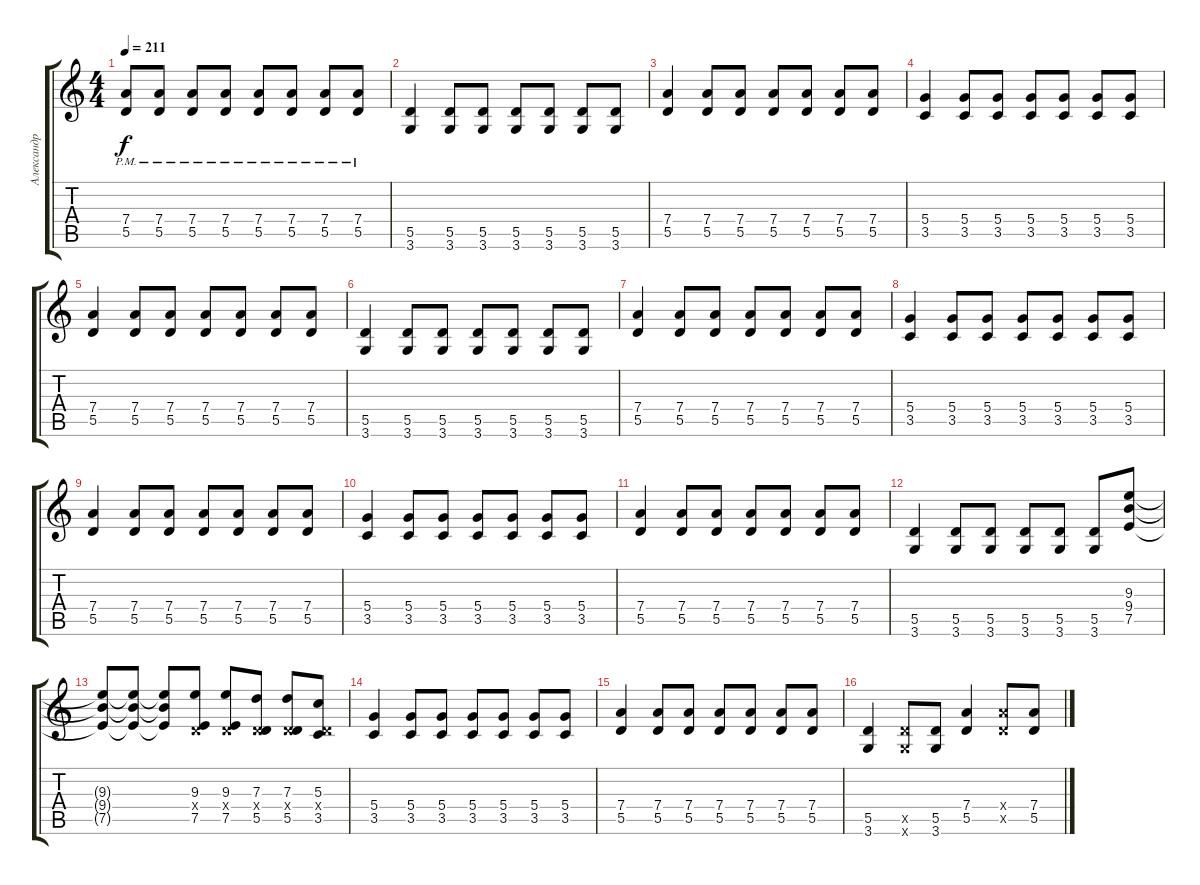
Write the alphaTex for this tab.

\track ("Александр Голант" "Александр ") {instrument distortionguitar}
\staff {score tabs}
\tuning (E4 B3 G3 D3 A2 E2) {hide}
\ts (4 4)
\tempo 211
\clef g2
\ks c
(7.4{pm} 5.5{pm}).8{dy f} (7.4{pm} 5.5{pm}).8 (7.4{pm} 5.5{pm}).8 (7.4{pm} 5.5{pm}).8 (7.4{pm} 5.5{pm}).8 (7.4{pm} 5.5{pm}).8 (7.4{pm} 5.5{pm}).8 (7.4{pm} 5.5{pm}).8 |
(5.5 3.6).4 (5.5 3.6).8 (5.5 3.6).8 (5.5 3.6).8 (5.5 3.6).8 (5.5 3.6).8 (5.5 3.6).8 |
(7.4 5.5).4 (7.4 5.5).8 (7.4 5.5).8 (7.4 5.5).8 (7.4 5.5).8 (7.4 5.5).8 (7.4 5.5).8 |
(5.4 3.5).4 (5.4 3.5).8 (5.4 3.5).8 (5.4 3.5).8 (5.4 3.5).8 (5.4 3.5).8 (5.4 3.5).8 |
(7.4 5.5).4 (7.4 5.5).8 (7.4 5.5).8 (7.4 5.5).8 (7.4 5.5).8 (7.4 5.5).8 (7.4 5.5).8 |
(5.5 3.6).4 (5.5 3.6).8 (5.5 3.6).8 (5.5 3.6).8 (5.5 3.6).8 (5.5 3.6).8 (5.5 3.6).8 |
(7.4 5.5).4 (7.4 5.5).8 (7.4 5.5).8 (7.4 5.5).8 (7.4 5.5).8 (7.4 5.5).8 (7.4 5.5).8 |
(5.4 3.5).4 (5.4 3.5).8 (5.4 3.5).8 (5.4 3.5).8 (5.4 3.5).8 (5.4 3.5).8 (5.4 3.5).8 |
(7.4 5.5).4 (7.4 5.5).8 (7.4 5.5).8 (7.4 5.5).8 (7.4 5.5).8 (7.4 5.5).8 (7.4 5.5).8 |
(5.4 3.5).4 (5.4 3.5).8 (5.4 3.5).8 (5.4 3.5).8 (5.4 3.5).8 (5.4 3.5).8 (5.4 3.5).8 |
(7.4 5.5).4 (7.4 5.5).8 (7.4 5.5).8 (7.4 5.5).8 (7.4 5.5).8 (7.4 5.5).8 (7.4 5.5).8 |
(5.5 3.6).4 (5.5 3.6).8 (5.5 3.6).8 (5.5 3.6).8 (5.5 3.6).8 (5.5 3.6).8 (9.3 9.4 7.5).8 |
(9.3{t} 9.4{t} 7.5{t}).8 (9.3{t} 9.4{t} 7.5{t}).8 (9.3{t} 9.4{t} 7.5{t}).8 (9.3 0.4{x} 7.5).8 (9.3 0.4{x} 7.5).8 (7.3 0.4{x} 5.5).8 (7.3 0.4{x} 5.5).8 (5.3 0.4{x} 3.5).8 |
(5.4 3.5).4 (5.4 3.5).8 (5.4 3.5).8 (5.4 3.5).8 (5.4 3.5).8 (5.4 3.5).8 (5.4 3.5).8 |
(7.4 5.5).4 (7.4 5.5).8 (7.4 5.5).8 (7.4 5.5).8 (7.4 5.5).8 (7.4 5.5).8 (7.4 5.5).8 |
(5.5 3.6).4 (5.5{x} 3.6{x}).8 (5.5 3.6).8 (7.4 5.5).4 (7.4{x} 5.5{x}).8 (7.4 5.5).8
